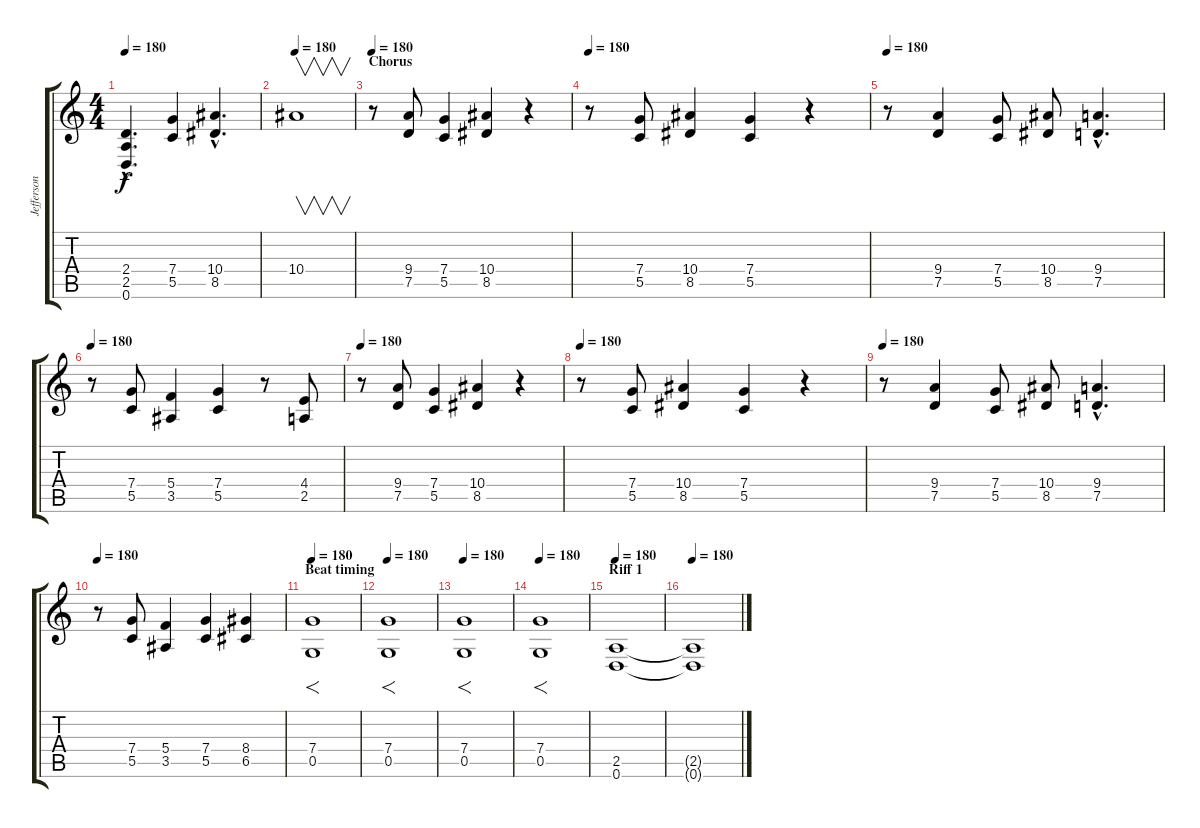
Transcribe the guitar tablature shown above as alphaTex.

\track ("Jefferson" "Jefferson") {instrument distortionguitar}
\staff {score tabs}
\tuning (D4 A3 F3 C3 G2 D2) {hide}
\ts (4 4)
\tempo 180
\clef g2
\ks c
(2.4{hac t} 2.5{hac t} 0.6{hac t}).4{d dy f} (7.4 5.5).4 (10.4{hac} 8.5{hac}).4{d} |
\tempo 180
10.4.1{v} |
\section ("" "Chorus")
\tempo 180
r.8 (9.4 7.5).8 (7.4 5.5).4 (10.4 8.5).4 r.4 |
\tempo 180
r.8 (7.4 5.5).8 (10.4 8.5).4 (7.4 5.5).4 r.4 |
\tempo 180
r.8 (9.4 7.5).4 (7.4 5.5).8 (10.4 8.5).8 (9.4{hac} 7.5{hac}).4{d} |
\tempo 180
r.8 (7.4 5.5).8 (5.4 3.5).4 (7.4 5.5).4 r.8 (4.4 2.5).8 |
\tempo 180
r.8 (9.4 7.5).8 (7.4 5.5).4 (10.4 8.5).4 r.4 |
\tempo 180
r.8 (7.4 5.5).8 (10.4 8.5).4 (7.4 5.5).4 r.4 |
\tempo 180
r.8 (9.4 7.5).4 (7.4 5.5).8 (10.4 8.5).8 (9.4{hac} 7.5{hac}).4{d} |
\tempo 180
r.8 (7.4 5.5).8 (5.4 3.5).4 (7.4 5.5).4 (8.4 6.5).4 |
\section ("" "Beat timing")
\tempo 180
(7.4 0.5).1{f} |
\tempo 180
(7.4 0.5).1{f} |
\tempo 180
(7.4 0.5).1{f} |
\tempo 180
(7.4 0.5).1{f} |
\section ("" "Riff 1")
\tempo 180
(2.5 0.6).1 |
\tempo 180
(2.5{t} 0.6{t}).1
